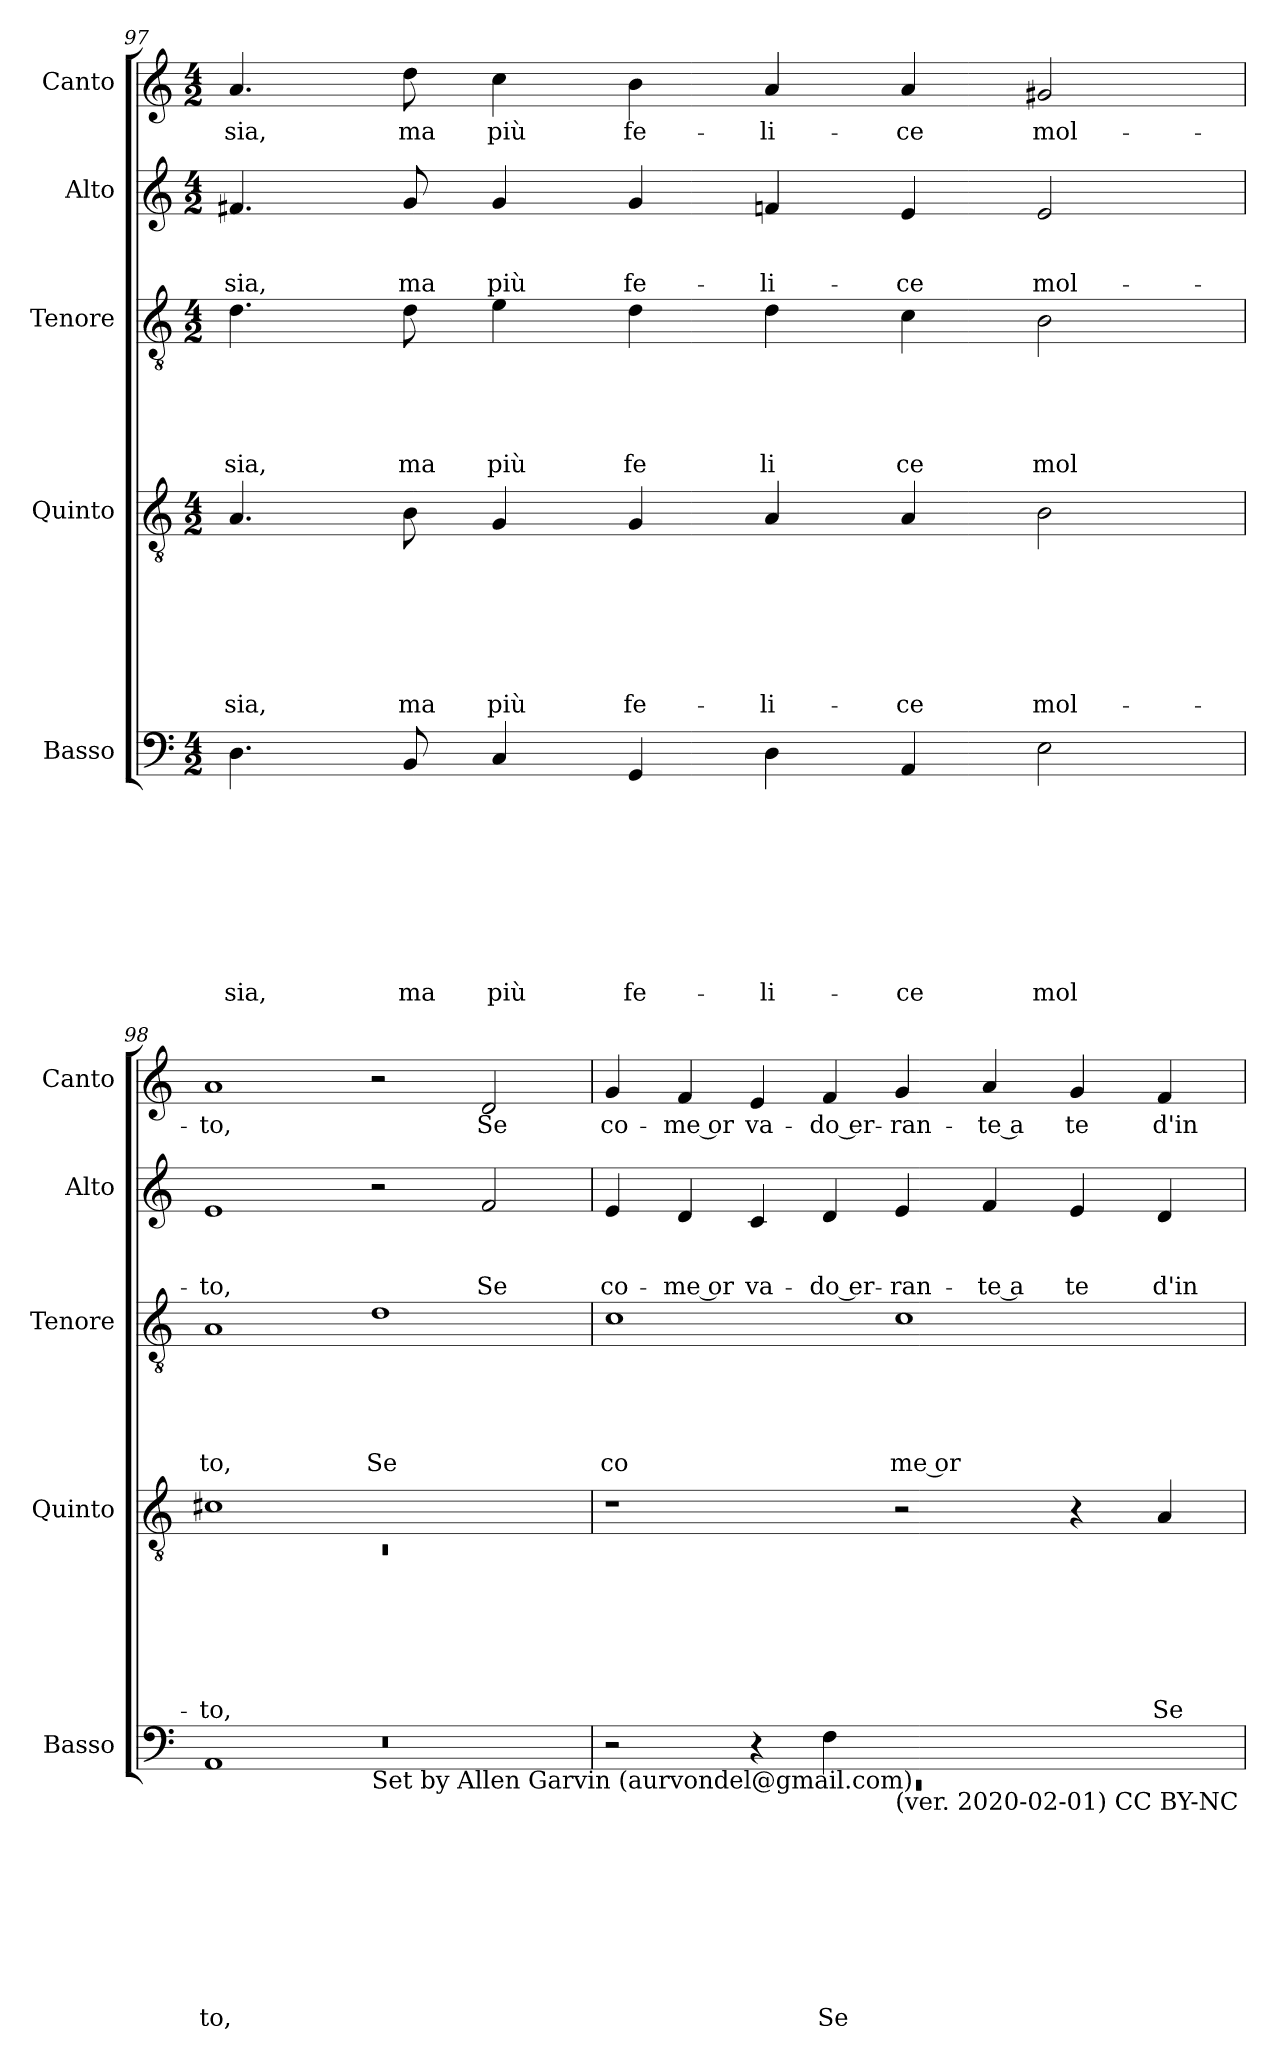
**kern	**text	**text	**text	**text	**text	**text	**text	**text	**text	**kern	**text	**text	**text	**text	**text	**text	**text	**kern	**text	**text	**text	**text	**text	**kern	**text	**text	**text	**kern	**text
*part5	*part5	*part5	*part5	*part5	*part5	*part5	*part5	*part5	*part5	*part4	*part4	*part4	*part4	*part4	*part4	*part4	*part4	*part3	*part3	*part3	*part3	*part3	*part3	*part2	*part2	*part2	*part2	*part1	*part1
*staff5	*staff5	*staff5	*staff5	*staff5	*staff5	*staff5	*staff5	*staff5	*staff5	*staff4	*staff4	*staff4	*staff4	*staff4	*staff4	*staff4	*staff4	*staff3	*staff3	*staff3	*staff3	*staff3	*staff3	*staff2	*staff2	*staff2	*staff2	*staff1	*staff1
*I"Basso	*	*	*	*	*	*	*	*	*	*I"Quinto	*	*	*	*	*	*	*	*I"Tenore	*	*	*	*	*	*I"Alto	*	*	*	*I"Canto	*
*I'Basso	*	*	*	*	*	*	*	*	*	*I'Quinto	*	*	*	*	*	*	*	*I'Tenore	*	*	*	*	*	*I'Alto	*	*	*	*I'Canto	*
!!LO:LB:g=z
*clefF4	*	*	*	*	*	*	*	*	*	*clefGv2	*	*	*	*	*	*	*	*clefGv2	*	*	*	*	*	*clefG2	*	*	*	*clefG2	*
*k[]	*	*	*	*	*	*	*	*	*	*k[]	*	*	*	*	*	*	*	*k[]	*	*	*	*	*	*k[]	*	*	*	*k[]	*
*C:	*	*	*	*	*	*	*	*	*	*C:	*	*	*	*	*	*	*	*C:	*	*	*	*	*	*C:	*	*	*	*C:	*
*M4/2	*	*	*	*	*	*	*	*	*	*M4/2	*	*	*	*	*	*	*	*M4/2	*	*	*	*	*	*M4/2	*	*	*	*M4/2	*
=97	=97	=97	=97	=97	=97	=97	=97	=97	=97	=97	=97	=97	=97	=97	=97	=97	=97	=97	=97	=97	=97	=97	=97	=97	=97	=97	=97	=97	=97
!	!	!	!	!	!	!	!	!	!LO:LY:b	!	!	!	!	!	!	!	!LO:LY:b	!	!	!	!	!	!LO:LY:b	!	!	!	!LO:LY:b	!	!LO:LY:b
4.D\	.	.	.	.	.	.	.	.	sia,	4.A/	.	.	.	.	.	.	sia,	4.d\	.	.	.	.	sia,	4.f#X/	.	.	sia,	4.a/	sia,
!	!	!	!	!	!	!	!	!	!LO:LY:b	!	!	!	!	!	!	!	!LO:LY:b	!	!	!	!	!	!LO:LY:b	!	!	!	!LO:LY:b	!	!LO:LY:b
8BB/	.	.	.	.	.	.	.	.	ma	8B\	.	.	.	.	.	.	ma	8d\	.	.	.	.	ma	8g/	.	.	ma	8dd\	ma
!	!	!	!	!	!	!	!	!	!LO:LY:b	!	!	!	!	!	!	!	!LO:LY:b	!	!	!	!	!	!LO:LY:b	!	!	!	!LO:LY:b	!	!LO:LY:b
4C/	.	.	.	.	.	.	.	.	più	4G/	.	.	.	.	.	.	più	4e\	.	.	.	.	più	4g/	.	.	più	4cc\	più
!	!	!	!	!	!	!	!	!	!LO:LY:b	!	!	!	!	!	!	!	!LO:LY:b	!	!	!	!	!	!LO:LY:b	!	!	!	!LO:LY:b	!	!LO:LY:b
4GG/	.	.	.	.	.	.	.	.	fe-	4G/	.	.	.	.	.	.	fe-	4d\	.	.	.	.	fe	4g/	.	.	fe-	4b\	fe-
!	!	!	!	!	!	!	!	!	!LO:LY:b	!	!	!	!	!	!	!	!LO:LY:b	!	!	!	!	!	!LO:LY:b	!	!	!	!LO:LY:b	!	!LO:LY:b
4D\	.	.	.	.	.	.	.	.	-li-	4A/	.	.	.	.	.	.	-li-	4d\	.	.	.	.	li	4fn/	.	.	-li-	4a/	-li-
!	!	!	!	!	!	!	!	!	!LO:LY:b	!	!	!	!	!	!	!	!LO:LY:b	!	!	!	!	!	!LO:LY:b	!	!	!	!LO:LY:b	!	!LO:LY:b
4AA/	.	.	.	.	.	.	.	.	-ce	4A/	.	.	.	.	.	.	-ce	4c\	.	.	.	.	ce	4e/	.	.	-ce	4a/	-ce
!	!	!	!	!	!	!	!	!	!LO:LY:b	!	!	!	!	!	!	!	!LO:LY:b	!	!	!	!	!	!LO:LY:b	!	!	!	!LO:LY:b	!	!LO:LY:b
2E\	.	.	.	.	.	.	.	.	mol-	2B\	.	.	.	.	.	.	mol-	2B\	.	.	.	.	mol	2e/	.	.	mol-	2g#X/	mol-
=98	=98	=98	=98	=98	=98	=98	=98	=98	=98	=98	=98	=98	=98	=98	=98	=98	=98	=98	=98	=98	=98	=98	=98	=98	=98	=98	=98	=98	=98
*^	*	*	*	*	*	*	*	*	*	*^	*	*	*	*	*	*	*	*	*	*	*	*	*	*	*	*	*	*	*
*	*^	*	*	*	*	*	*	*	*	*	*	*	*	*	*	*	*	*	*	*	*	*	*	*	*	*	*	*	*	*	*
!	!	!LO:N:vis=1	!	!	!	!	!	!	!	!	!LO:LY:b	!	!LO:N:vis=1	!	!	!	!	!	!	!LO:LY:b	!	!	!	!	!	!LO:LY:b	!	!	!	!LO:LY:b	!	!LO:LY:b
0ryy	1AA	0r	.	.	.	.	.	.	.	.	-to,	1c#X	0rC	.	.	.	.	.	.	-to,	1A	.	.	.	.	to,	1e	.	.	-to,	1a	-to,
!	!LO:TX:b:t=Set by Allen Garvin (aurvondel@gmail.com)	!	!	!	!	!	!	!	!	!	!	!	!	!	!	!	!	!	!	!	!	!	!	!	!	!	!	!	!	!	!	!
!	!	!	!	!	!	!	!	!	!	!	!	!	!	!	!	!	!	!	!	!	!	!	!	!	!	!LO:LY:b	!	!	!	!	!	!
.	1ryy	.	.	.	.	.	.	.	.	.	.	1ryy	.	.	.	.	.	.	.	.	1d	.	.	.	.	Se	2r	.	.	.	2r	.
!	!	!	!	!	!	!	!	!	!	!	!	!	!	!	!	!	!	!	!	!	!	!	!	!	!	!	!	!	!	!LO:LY:b	!	!LO:LY:b
.	.	.	.	.	.	.	.	.	.	.	.	.	.	.	.	.	.	.	.	.	.	.	.	.	.	.	2f/	.	.	Se	2d/	Se
*	*	*	*	*	*	*	*	*	*	*	*	*v	*v	*	*	*	*	*	*	*	*	*	*	*	*	*	*	*	*	*	*	*
=99	=99	=99	=99	=99	=99	=99	=99	=99	=99	=99	=99	=99	=99	=99	=99	=99	=99	=99	=99	=99	=99	=99	=99	=99	=99	=99	=99	=99	=99	=99	=99
!	!LO:N:vis=1	!	!	!	!	!	!	!	!	!	!	!	!	!	!	!	!	!	!	!	!	!	!	!	!LO:LY:b	!	!	!	!LO:LY:b	!	!LO:LY:b
0ryy	0rEE	2r	.	.	.	.	.	.	.	.	.	1r	.	.	.	.	.	.	.	1c	.	.	.	.	co	4e/	.	.	co-	4g/	co-
!	!	!	!	!	!	!	!	!	!	!	!	!	!	!	!	!	!	!	!	!	!	!	!	!	!	!	!	!	!LO:LY:b:rj	!	!LO:LY:b:rj
.	.	.	.	.	.	.	.	.	.	.	.	.	.	.	.	.	.	.	.	.	.	.	.	.	.	4d/	.	.	-me or	4f/	-me or
!	!	!	!	!	!	!	!	!	!	!	!	!	!	!	!	!	!	!	!	!	!	!	!	!	!	!	!	!	!LO:LY:b	!	!LO:LY:b
.	.	4r	.	.	.	.	.	.	.	.	.	.	.	.	.	.	.	.	.	.	.	.	.	.	.	4c/	.	.	va-	4e/	va-
!	!	!	!	!	!	!	!	!	!	!	!LO:LY:b	!	!	!	!	!	!	!	!	!	!	!	!	!	!	!	!	!	!LO:LY:b:rj	!	!LO:LY:b:rj
.	.	4F\	.	.	.	.	.	.	.	.	Se	.	.	.	.	.	.	.	.	.	.	.	.	.	.	(4d/	.	.	-do er-	4f/	-do er-
!	!	!LO:TX:b:t=(ver. 2020-02-01) CC BY-NC	!	!	!	!	!	!	!	!	!	!	!	!	!	!	!	!	!	!	!	!	!	!	!	!	!	!	!	!	!
!	!	!	!	!	!	!	!	!	!	!	!	!	!	!	!	!	!	!	!	!	!	!	!	!	!LO:LY:b:rj	!	!	!	!LO:LY:b	!	!LO:LY:b
.	.	1ryy	.	.	.	.	.	.	.	.	.	2r	.	.	.	.	.	.	.	1c	.	.	.	.	me or	4e/	.	.	-ran-	4g/	-ran-
!	!	!	!	!	!	!	!	!	!	!	!	!	!	!	!	!	!	!	!	!	!	!	!	!	!	!	!	!	!LO:LY:b:rj	!	!LO:LY:b:rj
.	.	.	.	.	.	.	.	.	.	.	.	.	.	.	.	.	.	.	.	.	.	.	.	.	.	4f/	.	.	-te a	4a/	-te a
!	!	!	!	!	!	!	!	!	!	!	!	!	!	!	!	!	!	!	!	!	!	!	!	!	!	!	!	!	!LO:LY:b	!	!LO:LY:b
.	.	.	.	.	.	.	.	.	.	.	.	4r	.	.	.	.	.	.	.	.	.	.	.	.	.	4e/	.	.	te	4g/	te
!	!	!	!	!	!	!	!	!	!	!	!	!	!	!	!	!	!	!	!LO:LY:b	!	!	!	!	!	!	!	!	!	!LO:LY:b	!	!LO:LY:b
.	.	.	.	.	.	.	.	.	.	.	.	4A/	.	.	.	.	.	.	Se	.	.	.	.	.	.	4d/	.	.	d'in-	4f/	d'in-
*v	*v	*v	*	*	*	*	*	*	*	*	*	*	*	*	*	*	*	*	*	*	*	*	*	*	*	*	*	*	*	*	*
=	=	=	=	=	=	=	=	=	=	=	=	=	=	=	=	=	=	=	=	=	=	=	=	=	=	=	=	=	=
*-	*-	*-	*-	*-	*-	*-	*-	*-	*-	*-	*-	*-	*-	*-	*-	*-	*-	*-	*-	*-	*-	*-	*-	*-	*-	*-	*-	*-	*-
